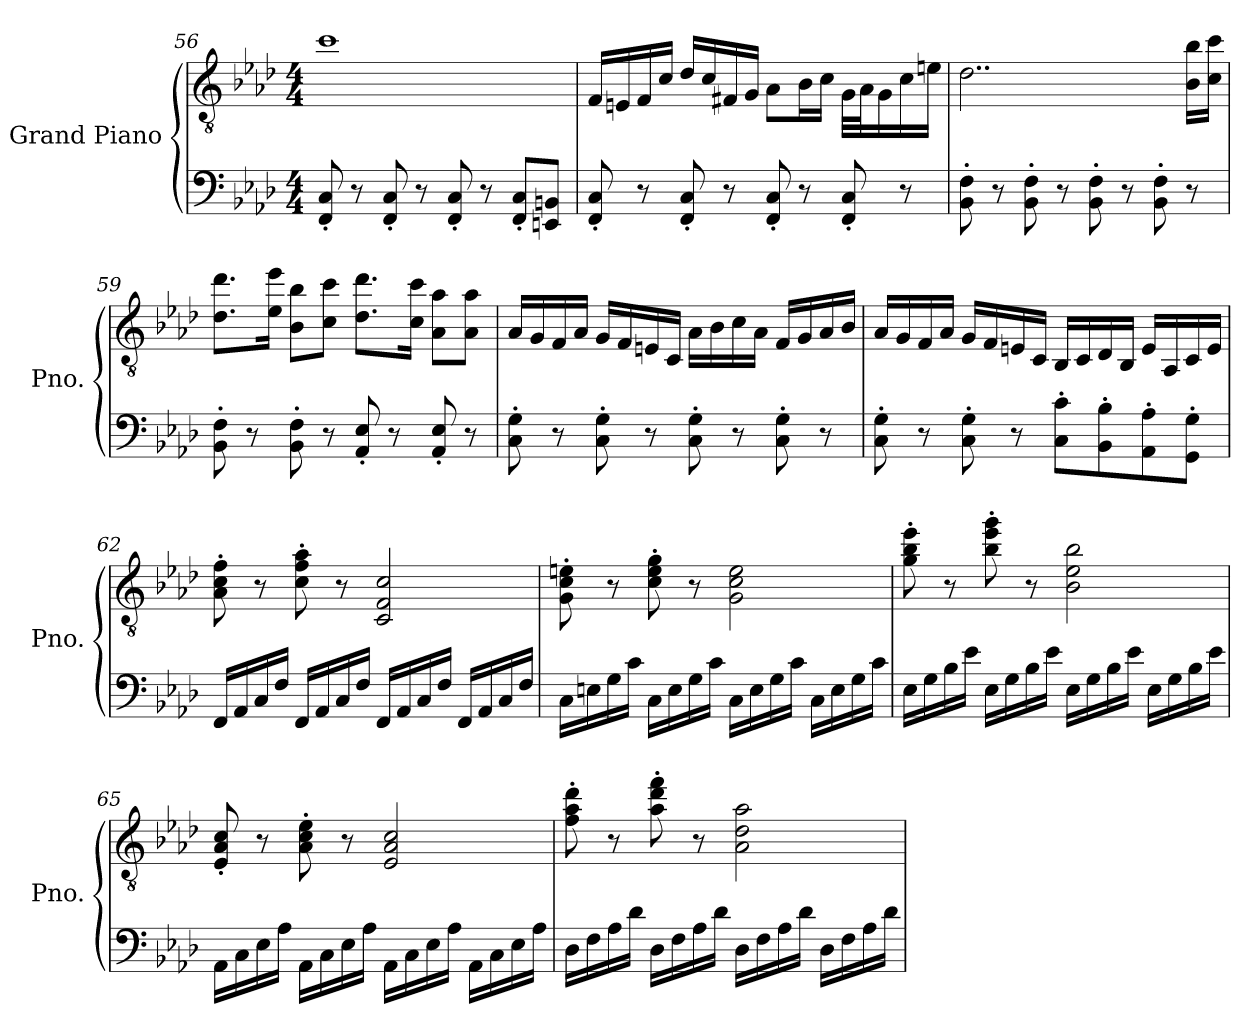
**kern	**kern
*part1	*part1
*staff2	*staff1
*I"Grand Piano	*
*I'Pno.	*
*clefF4	*clefGv2
*k[b-e-a-d-]	*k[b-e-a-d-]
*M4/4	*M4/4
=56	=56
8FF/' 8C/'	1cc
8r	.
8FF/' 8C/'	.
8r	.
8FF/' 8C/'	.
8r	.
8FF/' 8C/'L	.
8EEn/ 8BBn/J	.
!!LO:PB:g=z
=57	=57
8FF/' 8C/'	16F/LL
.	16En/
8r	16F/
.	16c/JJ
8FF/' 8C/'	16d-/LL
.	16c/
8r	16F#X/
.	16G/JJ
8FF/' 8C/'	8A-\L
8r	16B-\L
.	16c\JJ
8FF/' 8C/'	32G\LLL
.	32A-\J
.	16G\
8r	16c\
.	16en\JJ
=58	=58
8BB-\' 8F\'	2..d-\
8r	.
8BB-\' 8F\'	.
8r	.
8BB-\' 8F\'	.
8r	.
8BB-\' 8F\'	.
8r	16B-\ 16b-\LL
.	16c\ 16cc\JJ
=59	=59
8BB-\' 8F\'	8.d-\ 8.dd-\L
8r	.
.	16e-\ 16ee-\Jk
8BB-\' 8F\'	8B-\ 8b-\L
8r	8c\ 8cc\J
8AA-/' 8E-/'	8.d-\ 8.dd-\L
8r	.
.	16c\ 16cc\Jk
8AA-/' 8E-/'	8A-\ 8a-\L
8r	8A-\ 8a-\J
!!LO:LB:g=z
=60	=60
8C\' 8G\'	16A-/LL
.	16G/
8r	16F/
.	16A-/JJ
8C\' 8G\'	16G/LL
.	16F/
8r	16En/
.	16C/JJ
8C\' 8G\'	16A-\LL
.	16B-\
8r	16c\
.	16A-\JJ
8C\' 8G\'	16F/LL
.	16G/
8r	16A-/
.	16B-/JJ
=61	=61
8C\' 8G\'	16A-/LL
.	16G/
8r	16F/
.	16A-/JJ
8C\' 8G\'	16G/LL
.	16F/
8r	16En/
.	16C/JJ
8C\' 8c\'L	16BB-/LL
.	16C/
8BB-\' 8B-\'	16D-/
.	16BB-/JJ
8AA-\' 8A-\'	16E/LL
.	16AA-/
8GG\' 8G\'J	16C/
.	16E/JJ
!!LO:LB:g=z
=62	=62
16FF/LL	8A-\' 8c\' 8f\'
16AA-/	.
16C/	8r
16F/JJ	.
16FF/LL	8c\' 8f\' 8a-\'
16AA-/	.
16C/	8r
16F/JJ	.
16FF/LL	2C/ 2F/ 2c/
16AA-/	.
16C/	.
16F/JJ	.
16FF/LL	.
16AA-/	.
16C/	.
16F/JJ	.
=63	=63
16C\LL	8G\' 8c\' 8en\'
16En\	.
16G\	8r
16c\JJ	.
16C\LL	8c\' 8e\' 8g\'
16E\	.
16G\	8r
16c\JJ	.
16C\LL	2G\ 2c\ 2e\
16E\	.
16G\	.
16c\JJ	.
16C\LL	.
16E\	.
16G\	.
16c\JJ	.
!!LO:LB:g=z
=64	=64
16E-\LL	8g\' 8b-\' 8ee-\'
16G\	.
16B-\	8r
16e-\JJ	.
16E-\LL	8b-\' 8ee-\' 8gg\'
16G\	.
16B-\	8r
16e-\JJ	.
16E-\LL	2B-\ 2e-\ 2b-\
16G\	.
16B-\	.
16e-\JJ	.
16E-\LL	.
16G\	.
16B-\	.
16e-\JJ	.
=65	=65
16AA-\LL	8E-/' 8A-/' 8c/'
16C\	.
16E-\	8r
16A-\JJ	.
16AA-\LL	8A-\' 8c\' 8e-\'
16C\	.
16E-\	8r
16A-\JJ	.
16AA-\LL	2E-/ 2A-/ 2c/
16C\	.
16E-\	.
16A-\JJ	.
16AA-\LL	.
16C\	.
16E-\	.
16A-\JJ	.
!!LO:LB:g=z
=66	=66
16D-\LL	8f\' 8a-\' 8dd-\'
16F\	.
16A-\	8r
16d-\JJ	.
16D-\LL	8a-\' 8dd-\' 8ff\'
16F\	.
16A-\	8r
16d-\JJ	.
16D-\LL	2A-\ 2d-\ 2a-\
16F\	.
16A-\	.
16d-\JJ	.
16D-\LL	.
16F\	.
16A-\	.
16d-\JJ	.
=	=
*-	*-
